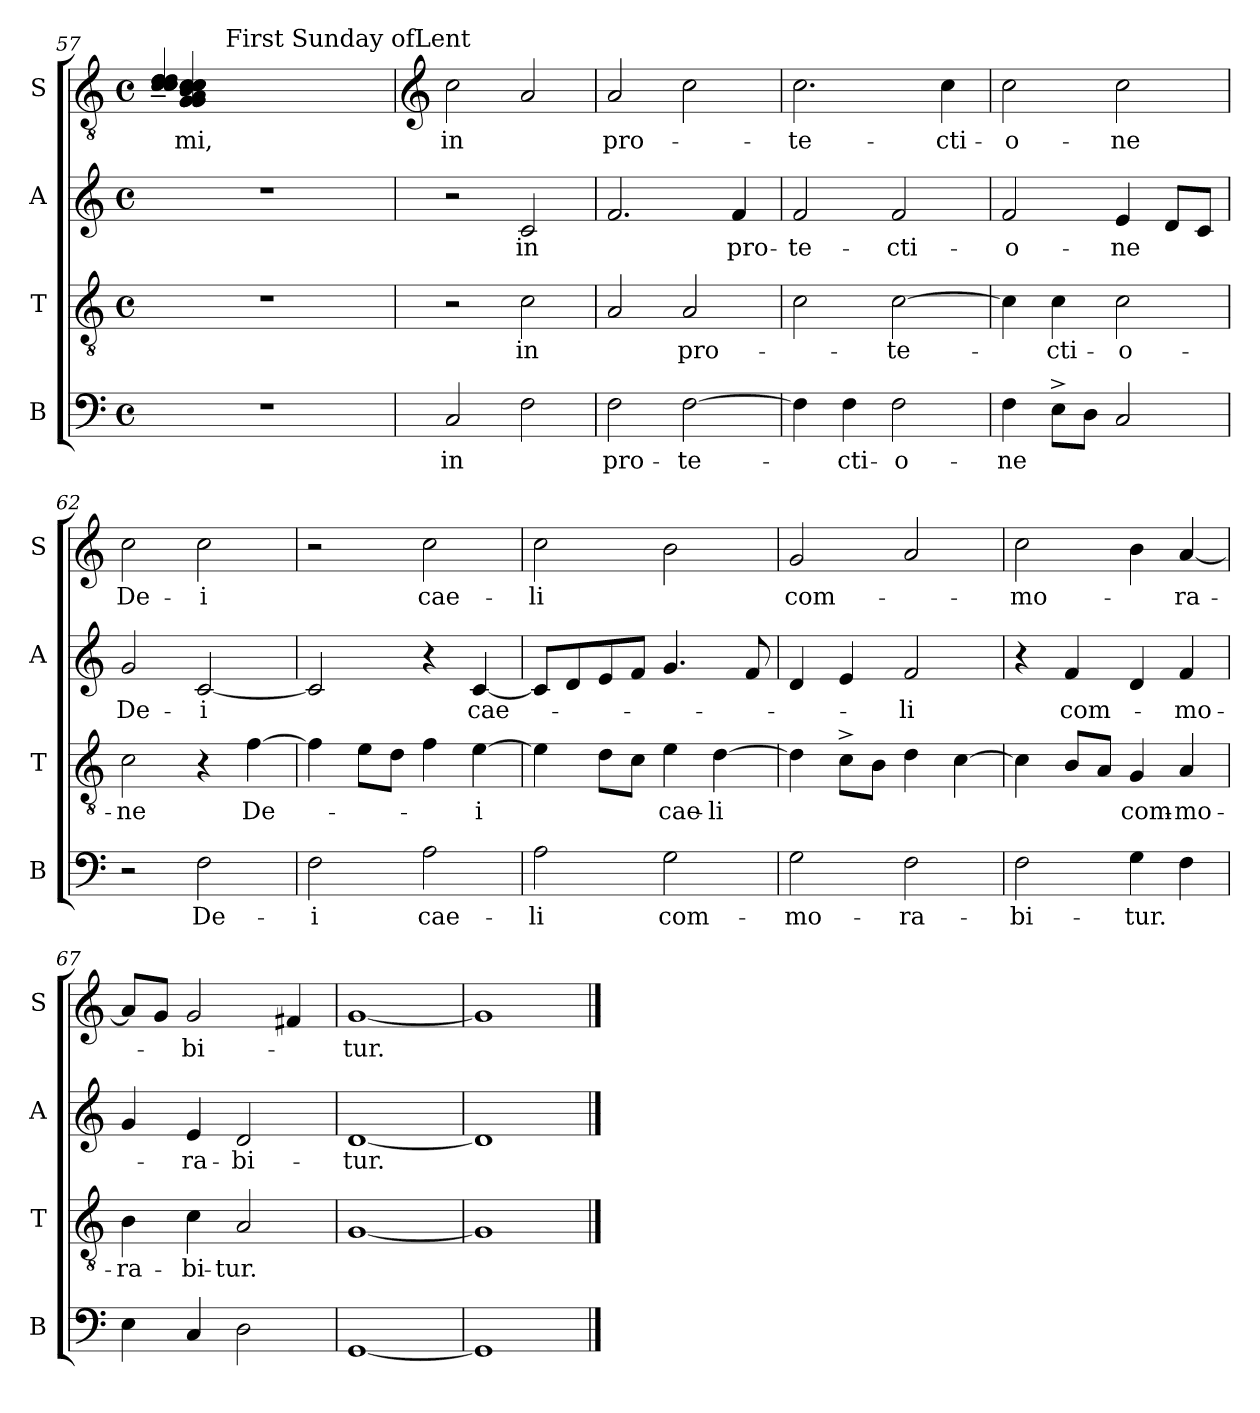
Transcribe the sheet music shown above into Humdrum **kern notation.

**kern	**text	**kern	**text	**kern	**text	**kern	**text
*part4	*part4	*part3	*part3	*part2	*part2	*part1	*part1
*staff4	*staff4	*staff3	*staff3	*staff2	*staff2	*staff1	*staff1
*I"B	*	*I"T	*	*I"A	*	*I"S	*
*I'B	*	*I'T	*	*I'A	*	*I'S	*
!!LO:LB:g=z
*clefF4	*	*clefGv2	*	*clefG2	*	*clefGv2	*
*k[]	*	*k[]	*	*k[]	*	*k[]	*
*C:	*	*C:	*	*C:	*	*C:	*
*M4/4	*	*M4/4	*	*M4/4	*	*M4/4	*
*met(c)	*	*met(c)	*	*met(c)	*	*met(c)	*
=57	=57	=57	=57	=57	=57	=57	=57
!	!	!	!	!	!	!	!LO:LY:b
*	*	*	*	*	*	*^	*
!	!	!	!	!	!	!	!	!LO:LY:b
*	*	*	*	*	*	*	*^	*
1r	.	1r	.	1r	.	(4G/ 4G/ 4G/ 4A/ 4B/ 4c/ 4c/ 4c/ 4c/ 4c/ 4c/ 4c/	(4c/~< 4c/~< 4c/~< 4c/~< 4d/~< 4d/~< 4d/~<	8ryy	-mi,
.	.	.	.	.	.	.	.	32ryy	.
!	!	!	!	!	!	!	!	!LO:TX:a:t=First Sunday ofLent	!
.	.	.	.	.	.	.	.	2ryy	.
.	.	.	.	.	.	2.ryy	2.ryy	.	.
.	.	.	.	.	.	.	.	4ryy	.
.	.	.	.	.	.	.	.	16.ryy	.
*	*	*	*	*	*	*v	*v	*v	*
!!LO:PB:g=z
=58	=58	=58	=58	=58	=58	=58	=58
*	*	*	*	*	*	*clefG2	*
*	*	*	*	*	*	*^	*
*	*	*	*	*	*	*	*^	*
!	!LO:LY:b	!	!	!	!	!	!	!	!LO:LY:b
*	*	*	*	*	*	*v	*v	*v	*
2C/	in	2r	.	2r	.	2cc\	in
!	!	!	!LO:LY:b	!	!LO:LY:b	!	!
2F\	.	2c\	in	2c/	in	2a/	.
=59	=59	=59	=59	=59	=59	=59	=59
!	!LO:LY:b	!	!	!	!	!	!LO:LY:b
2F\	pro-	2A/	.	2.f/	.	2a/	pro-
!	!LO:LY:b	!	!LO:LY:b	!	!	!	!
[>2F\	-te-	2A/	pro-	.	.	2cc\	.
!	!	!	!	!	!LO:LY:b	!	!
.	.	.	.	4f/	pro-	.	.
=60	=60	=60	=60	=60	=60	=60	=60
!	!	!	!	!	!LO:LY:b	!	!LO:LY:b
4F\]	.	2c\	.	2f/	-te-	2.cc\	-te-
!	!LO:LY:b	!	!	!	!	!	!
4F\	-cti-	.	.	.	.	.	.
!	!LO:LY:b	!	!LO:LY:b	!	!LO:LY:b	!	!
2F\	-o-	[>2c\	-te-	2f/	-cti-	.	.
!	!	!	!	!	!	!	!LO:LY:b
.	.	.	.	.	.	4cc\	-cti-
=61	=61	=61	=61	=61	=61	=61	=61
!	!LO:LY:b	!	!	!	!LO:LY:b	!	!LO:LY:b
4F\	-ne	4c\]	.	2f/	-o-	2cc\	-o-
!	!	!	!LO:LY:b	!	!	!	!
8E^>\L	.	4c\	-cti-	.	.	.	.
8D\J	.	.	.	.	.	.	.
!	!	!	!LO:LY:b	!	!LO:LY:b	!	!LO:LY:b
2C/	.	2c\	-o-	4e/	-ne	2cc\	-ne
.	.	.	.	8d/L	.	.	.
.	.	.	.	8c/J	.	.	.
=62	=62	=62	=62	=62	=62	=62	=62
!	!	!	!LO:LY:b	!	!LO:LY:b	!	!LO:LY:b
2r	.	2c\	-ne	2g/	De-	2cc\	De-
!	!LO:LY:b	!	!	!	!LO:LY:b:rj	!	!LO:LY:b
2F\	De-	4r	.	[<2c/	-i	2cc\	-i
!	!	!	!LO:LY:b	!	!	!	!
.	.	[>4f\	De-	.	.	.	.
=63	=63	=63	=63	=63	=63	=63	=63
!	!LO:LY:b	!	!	!	!	!	!
2F\	-i	4f\]	.	2c/]	.	2r	.
.	.	8e\L	.	.	.	.	.
.	.	8d\J	.	.	.	.	.
!	!LO:LY:b	!	!	!	!	!	!LO:LY:b
2A\	cae-	4f\	.	4r	.	2cc\	cae-
!	!	!	!LO:LY:b:rj	!	!LO:LY:b	!	!
.	.	[<4e\	-i	[<4c/	cae-	.	.
!!LO:LB:g=z
=64	=64	=64	=64	=64	=64	=64	=64
!	!LO:LY:b	!	!	!	!	!	!LO:LY:b
2A\	-li	4e\]	.	8c/L]	.	2cc\	-li
.	.	.	.	8d/	.	.	.
.	.	8d\L	.	8e/	.	.	.
.	.	8c\J	.	8f/J	.	.	.
!	!LO:LY:b	!	!LO:LY:b	!	!	!	!
2G\	com-	4e\	cae-	4.g/	.	2b\	.
!	!	!	!LO:LY:b	!	!	!	!
.	.	[>4d\	-li	.	.	.	.
.	.	.	.	8f/	.	.	.
=65	=65	=65	=65	=65	=65	=65	=65
!	!LO:LY:b	!	!	!	!	!	!LO:LY:b
2G\	-mo-	4d\]	.	4d/	.	2g/	com-
.	.	8c^>\L	.	4e/	.	.	.
.	.	8B\J	.	.	.	.	.
!	!LO:LY:b	!	!	!	!LO:LY:b	!	!
2F\	-ra-	4d\	.	2f/	-li	2a/	.
.	.	[>4c\	.	.	.	.	.
=66	=66	=66	=66	=66	=66	=66	=66
!	!LO:LY:b	!	!	!	!	!	!LO:LY:b
2F\	-bi-	4c\]	.	4r	.	2cc\	-mo-
!	!	!	!	!	!LO:LY:b	!	!
.	.	8B/L	.	4f/	com-	.	.
.	.	8A/J	.	.	.	.	.
!	!LO:LY:b	!	!LO:LY:b	!	!	!	!
4G\	-tur.	4G/	com-	4d/	.	4b\	.
!	!	!	!LO:LY:b	!	!LO:LY:b	!	!LO:LY:b
4F\	.	4A/	-mo-	4f/	-mo-	[<4a/	-ra-
=67	=67	=67	=67	=67	=67	=67	=67
!	!	!	!LO:LY:b	!	!	!	!
4E\	.	4B\	-ra-	4g/	.	8a/L]	.
.	.	.	.	.	.	8g/J	.
!	!	!	!LO:LY:b	!	!LO:LY:b	!	!LO:LY:b
4C/	.	4c\	-bi-	4e/	-ra-	2g/	-bi-
!	!	!	!LO:LY:b	!	!LO:LY:b	!	!
2D\	.	2A/	-tur.	2d/	-bi-	.	.
.	.	.	.	.	.	4f#/	.
=68	=68	=68	=68	=68	=68	=68	=68
!	!	!	!	!	!LO:LY:b	!	!LO:LY:b
[<1GG	.	[<1G	.	[<1d	-tur.	[<1g	-tur.
=69	=69	=69	=69	=69	=69	=69	=69
1GG]	.	1G]	.	1d]	.	1g]	.
==	==	==	==	==	==	==	==
*-	*-	*-	*-	*-	*-	*-	*-
